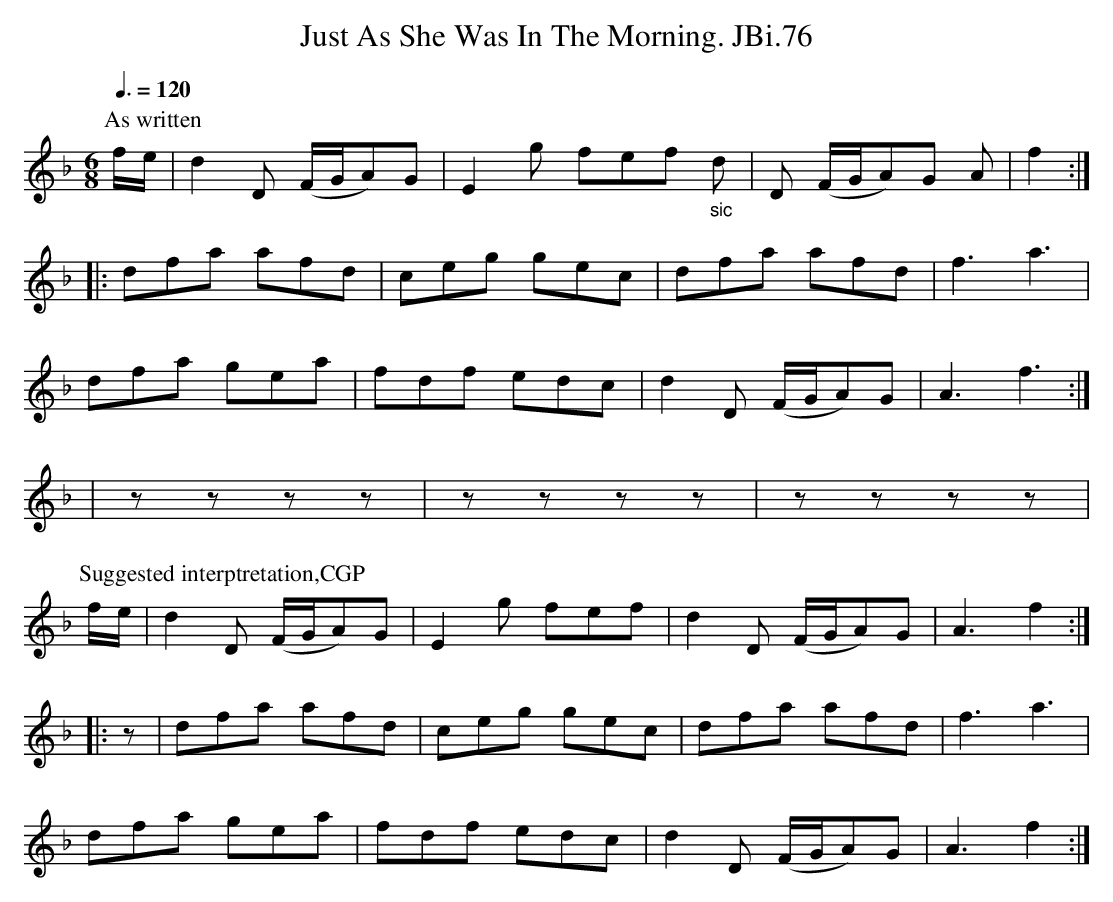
X:1
T:Just As She Was In The Morning. JBi.76
M:6/8
L:1/8
Q:3/8=120
K:F
P:As written
f/e/|d2D (F/G/A)G|E2g fef "_sic"d|D (F/G/A)G A|f2:|
|:dfa afd|ceg gec|dfa afd|f3a3|
dfa gea|fdf edc|d2D (F/G/A)G|A3f3:|
|zzzz|zzzz|zzzz|
P:Suggested interptretation,CGP
f/e/|d2D (F/G/A)G|E2g fef |d2D (F/G/A)G|A3f2:|
|:z|dfa afd|ceg gec|dfa afd|f3a3|
dfa gea|fdf edc|d2D (F/G/A)G|A3f2:|
